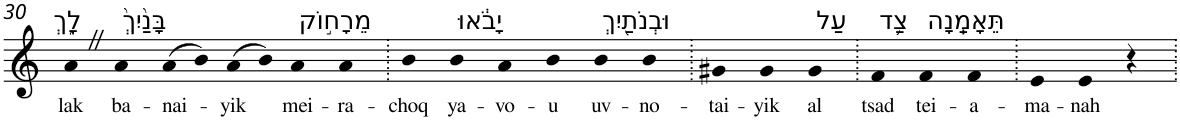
**kern	**text
*part1	*part1
*staff1	*staff1
*I"Piano	*
*I'Pno	*
!!LO:PB:g=z
*clefG2	*
*k[]	*
=30	=30
!LO:TX:a:t=לָ֑ךְ	!
!	!LO:LY:b
4aZ	lak
!LO:TX:a:t=בָּנַ֙יִךְ֙	!
!	!LO:LY:b
4a	ba-
!	!LO:LY:b
(8a	-nai-
8b)	.
!	!LO:LY:b
(8a	-yik
8b)	.
!LO:TX:a:t=מֵרָח֣וֹק	!
!	!LO:LY:b
4a	mei-
!	!LO:LY:b
4a	-ra-
=31.	=31.
!	!LO:LY:b
4b	-choq
!LO:TX:a:t=יָבֹ֔אוּ	!
!	!LO:LY:b
4b	ya-
!	!LO:LY:b
4a	-vo-
!	!LO:LY:b
4b	-u
!LO:TX:a:t=וּבְנֹתַ֖יִךְ	!
!	!LO:LY:b
4b	uv-
!	!LO:LY:b
4b	-no-
=32.	=32.
!	!LO:LY:b
4g#X	-tai-
!	!LO:LY:b
4g#	-yik
!LO:TX:a:t=עַל	!
!	!LO:LY:b
4g#	al
=33.	=33.
!LO:TX:a:t=צַ֥ד	!
!	!LO:LY:b
4f	tsad
!LO:TX:a:t=תֵּאָמַֽנָה	!
!	!LO:LY:b
4f	tei-
!	!LO:LY:b
4f	-a-
=34.	=34.
!	!LO:LY:b
4e	-ma-
!	!LO:LY:b
4e	-nah
4r	.
=.	=.
*-	*-
